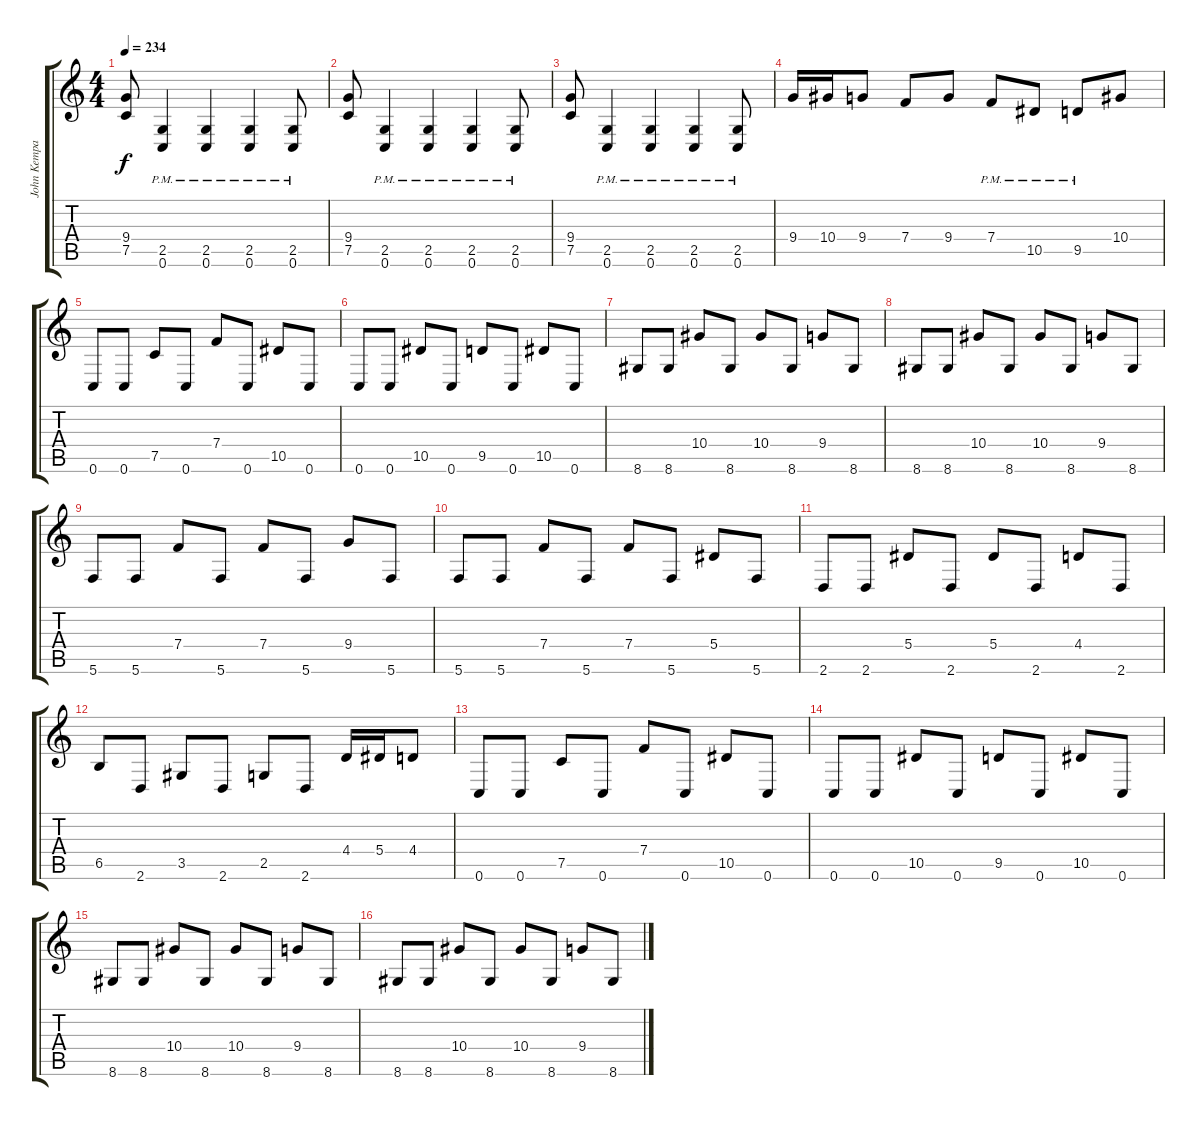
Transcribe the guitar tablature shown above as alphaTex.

\track ("John Kempainen (Rhythm Guitar)" "John Kempa") {instrument distortionguitar}
\staff {score tabs}
\tuning (C4 G3 Eb3 Bb2 F2 C2) {hide}
\ts (4 4)
\tempo 234
\clef g2
\ks c
(9.4 7.5).8{dy f} (2.5{pm} 0.6{pm}).4 (2.5{pm} 0.6{pm}).4 (2.5{pm} 0.6{pm}).4 (2.5{pm} 0.6{pm}).8 |
(9.4 7.5).8 (2.5{pm} 0.6{pm}).4 (2.5{pm} 0.6{pm}).4 (2.5{pm} 0.6{pm}).4 (2.5{pm} 0.6{pm}).8 |
(9.4 7.5).8 (2.5{pm} 0.6{pm}).4 (2.5{pm} 0.6{pm}).4 (2.5{pm} 0.6{pm}).4 (2.5{pm} 0.6{pm}).8 |
9.4.16 10.4.16 9.4.8 7.4.8 9.4.8 7.4{pm}.8 10.5{pm}.8 9.5{pm}.8 10.4.8 |
0.6.8 0.6.8 7.5.8 0.6.8 7.4.8 0.6.8 10.5.8 0.6.8 |
0.6.8 0.6.8 10.5.8 0.6.8 9.5.8 0.6.8 10.5.8 0.6.8 |
8.6.8 8.6.8 10.4.8 8.6.8 10.4.8 8.6.8 9.4.8 8.6.8 |
8.6.8 8.6.8 10.4.8 8.6.8 10.4.8 8.6.8 9.4.8 8.6.8 |
5.6.8 5.6.8 7.4.8 5.6.8 7.4.8 5.6.8 9.4.8 5.6.8 |
5.6.8 5.6.8 7.4.8 5.6.8 7.4.8 5.6.8 5.4.8 5.6.8 |
2.6.8 2.6.8 5.4.8 2.6.8 5.4.8 2.6.8 4.4.8 2.6.8 |
6.5.8 2.6.8 3.5.8 2.6.8 2.5.8 2.6.8 4.4.16 5.4.16 4.4.8 |
0.6.8 0.6.8 7.5.8 0.6.8 7.4.8 0.6.8 10.5.8 0.6.8 |
0.6.8 0.6.8 10.5.8 0.6.8 9.5.8 0.6.8 10.5.8 0.6.8 |
8.6.8 8.6.8 10.4.8 8.6.8 10.4.8 8.6.8 9.4.8 8.6.8 |
8.6.8 8.6.8 10.4.8 8.6.8 10.4.8 8.6.8 9.4.8 8.6.8
